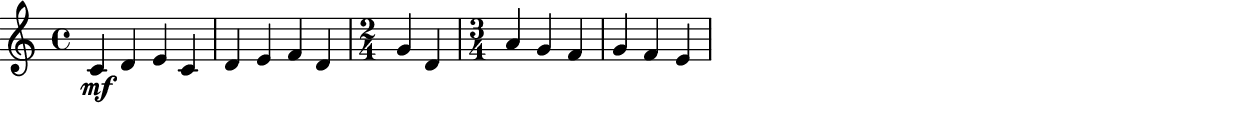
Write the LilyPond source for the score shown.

%%% Generated by music-score %%%
\include "lilypond-book-preamble.ly"
\paper {
  #(define dump-extents #t)

  indent = 0\mm
  line-width = 210\mm - 2.0 * 0.4\in
  ragged-right = ##t
  force-assignment = #""
  line-width = #(- line-width (* mm  3.000000))
}
\header {
  title = ""
  composer = ""
}
\layout {
}

<<
    \new Staff {   \set Staff.instrumentName = "" \set Staff.shortInstrumentName = "" \clef treble \time 4/4 c'4-\mf d'4 e'4 c'4 d'4 e'4 f'4 d'4 \time 2/4 g'4 d'4 \time 3/4 a'4 g'4 f'4 g'4 f'4 e'4
               }
>>